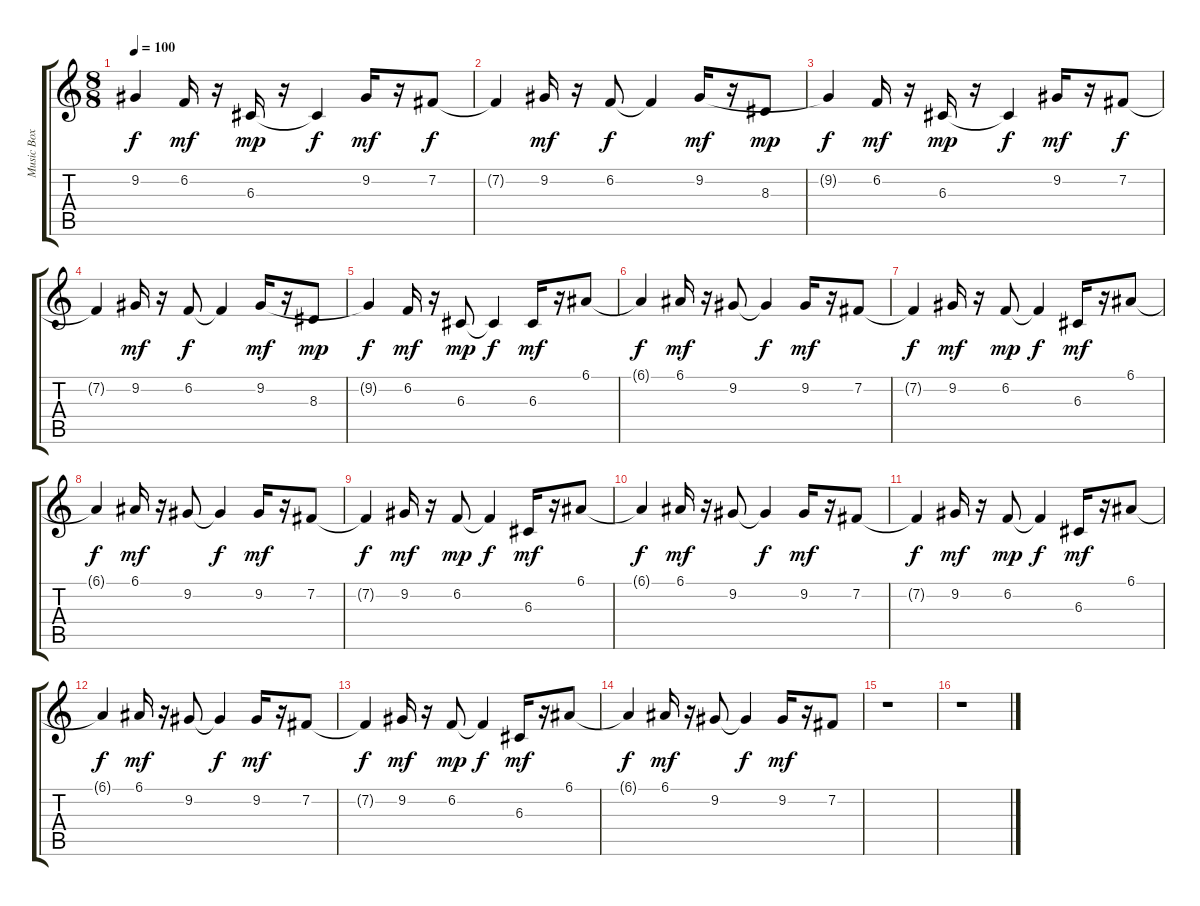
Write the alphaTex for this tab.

\track ("Music Box" "Music Box") {instrument musicbox}
\staff {score tabs}
\tuning (E4 B3 G3 D3 A2 E2) {hide}
\ts (8 8)
\tempo 100
\clef g2
\ks c
9.2{t}.4{dy f} 6.2.16{dy mf} r.16 6.3.16{dy mp} r.16 6.3{t}.4{dy f} 9.2.16{dy mf} r.16 7.2.8{dy f} |
7.2{t}.4 9.2.16{dy mf} r.16 6.2.8{dy f} 6.2{t}.4 9.2.16{dy mf} r.16 8.3.8{dy mp} |
9.2{t}.4{dy f} 6.2.16{dy mf} r.16 6.3.16{dy mp} r.16 6.3{t}.4{dy f} 9.2.16{dy mf} r.16 7.2.8{dy f} |
7.2{t}.4 9.2.16{dy mf} r.16 6.2.8{dy f} 6.2{t}.4 9.2.16{dy mf} r.16 8.3.8{dy mp} |
9.2{t}.4{dy f} 6.2.16{dy mf} r.16 6.3.8{dy mp} 6.3{t}.4{dy f} 6.3.16{dy mf} r.16 6.1.8 |
6.1{t}.4{dy f} 6.1.16{dy mf} r.16 9.2.8 9.2{t}.4{dy f} 9.2.16{dy mf} r.16 7.2.8 |
7.2{t}.4{dy f} 9.2.16{dy mf} r.16 6.2.8{dy mp} 6.2{t}.4{dy f} 6.3.16{dy mf} r.16 6.1.8 |
6.1{t}.4{dy f} 6.1.16{dy mf} r.16 9.2.8 9.2{t}.4{dy f} 9.2.16{dy mf} r.16 7.2.8 |
7.2{t}.4{dy f} 9.2.16{dy mf} r.16 6.2.8{dy mp} 6.2{t}.4{dy f} 6.3.16{dy mf} r.16 6.1.8 |
6.1{t}.4{dy f} 6.1.16{dy mf} r.16 9.2.8 9.2{t}.4{dy f} 9.2.16{dy mf} r.16 7.2.8 |
7.2{t}.4{dy f} 9.2.16{dy mf} r.16 6.2.8{dy mp} 6.2{t}.4{dy f} 6.3.16{dy mf} r.16 6.1.8 |
6.1{t}.4{dy f} 6.1.16{dy mf} r.16 9.2.8 9.2{t}.4{dy f} 9.2.16{dy mf} r.16 7.2.8 |
7.2{t}.4{dy f} 9.2.16{dy mf} r.16 6.2.8{dy mp} 6.2{t}.4{dy f} 6.3.16{dy mf} r.16 6.1.8 |
6.1{t}.4{dy f} 6.1.16{dy mf} r.16 9.2.8 9.2{t}.4{dy f} 9.2.16{dy mf} r.16 7.2.8 |
r.1 |
r.1
